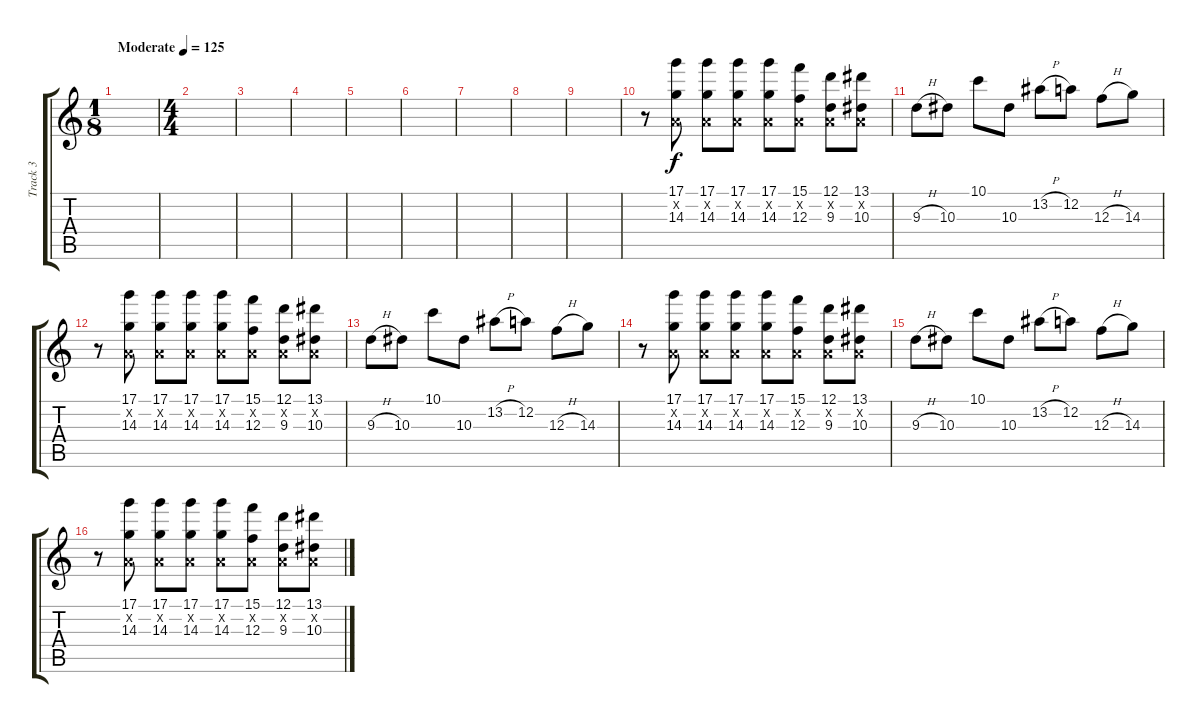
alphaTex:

\track ("Track 3" "Track 3") {instrument overdrivenguitar}
\staff {score tabs}
\tuning (D4 A3 F3 C3 G2 C2) {hide}
\ts (1 8)
\tempo (125 "Moderate")
\clef g2
\ks c
|
\ts (4 4)
|
|
|
|
|
|
|
|
r.8 (17.1 0.2{x} 14.3).8 (17.1 0.2{x} 14.3).8 (17.1 0.2{x} 14.3).8 (17.1 0.2{x} 14.3).8 (15.1 0.2{x} 12.3).8 (12.1 0.2{x} 9.3).8 (13.1 0.2{x} 10.3).8 |
9.3{h}.8 10.3.8 10.1.8 10.3.8 13.2{h}.8 12.2.8 12.3{h}.8 14.3.8 |
r.8 (17.1 0.2{x} 14.3).8 (17.1 0.2{x} 14.3).8 (17.1 0.2{x} 14.3).8 (17.1 0.2{x} 14.3).8 (15.1 0.2{x} 12.3).8 (12.1 0.2{x} 9.3).8 (13.1 0.2{x} 10.3).8 |
9.3{h}.8 10.3.8 10.1.8 10.3.8 13.2{h}.8 12.2.8 12.3{h}.8 14.3.8 |
r.8 (17.1 0.2{x} 14.3).8 (17.1 0.2{x} 14.3).8 (17.1 0.2{x} 14.3).8 (17.1 0.2{x} 14.3).8 (15.1 0.2{x} 12.3).8 (12.1 0.2{x} 9.3).8 (13.1 0.2{x} 10.3).8 |
9.3{h}.8 10.3.8 10.1.8 10.3.8 13.2{h}.8 12.2.8 12.3{h}.8 14.3.8 |
r.8 (17.1 0.2{x} 14.3).8 (17.1 0.2{x} 14.3).8 (17.1 0.2{x} 14.3).8 (17.1 0.2{x} 14.3).8 (15.1 0.2{x} 12.3).8 (12.1 0.2{x} 9.3).8 (13.1 0.2{x} 10.3).8
